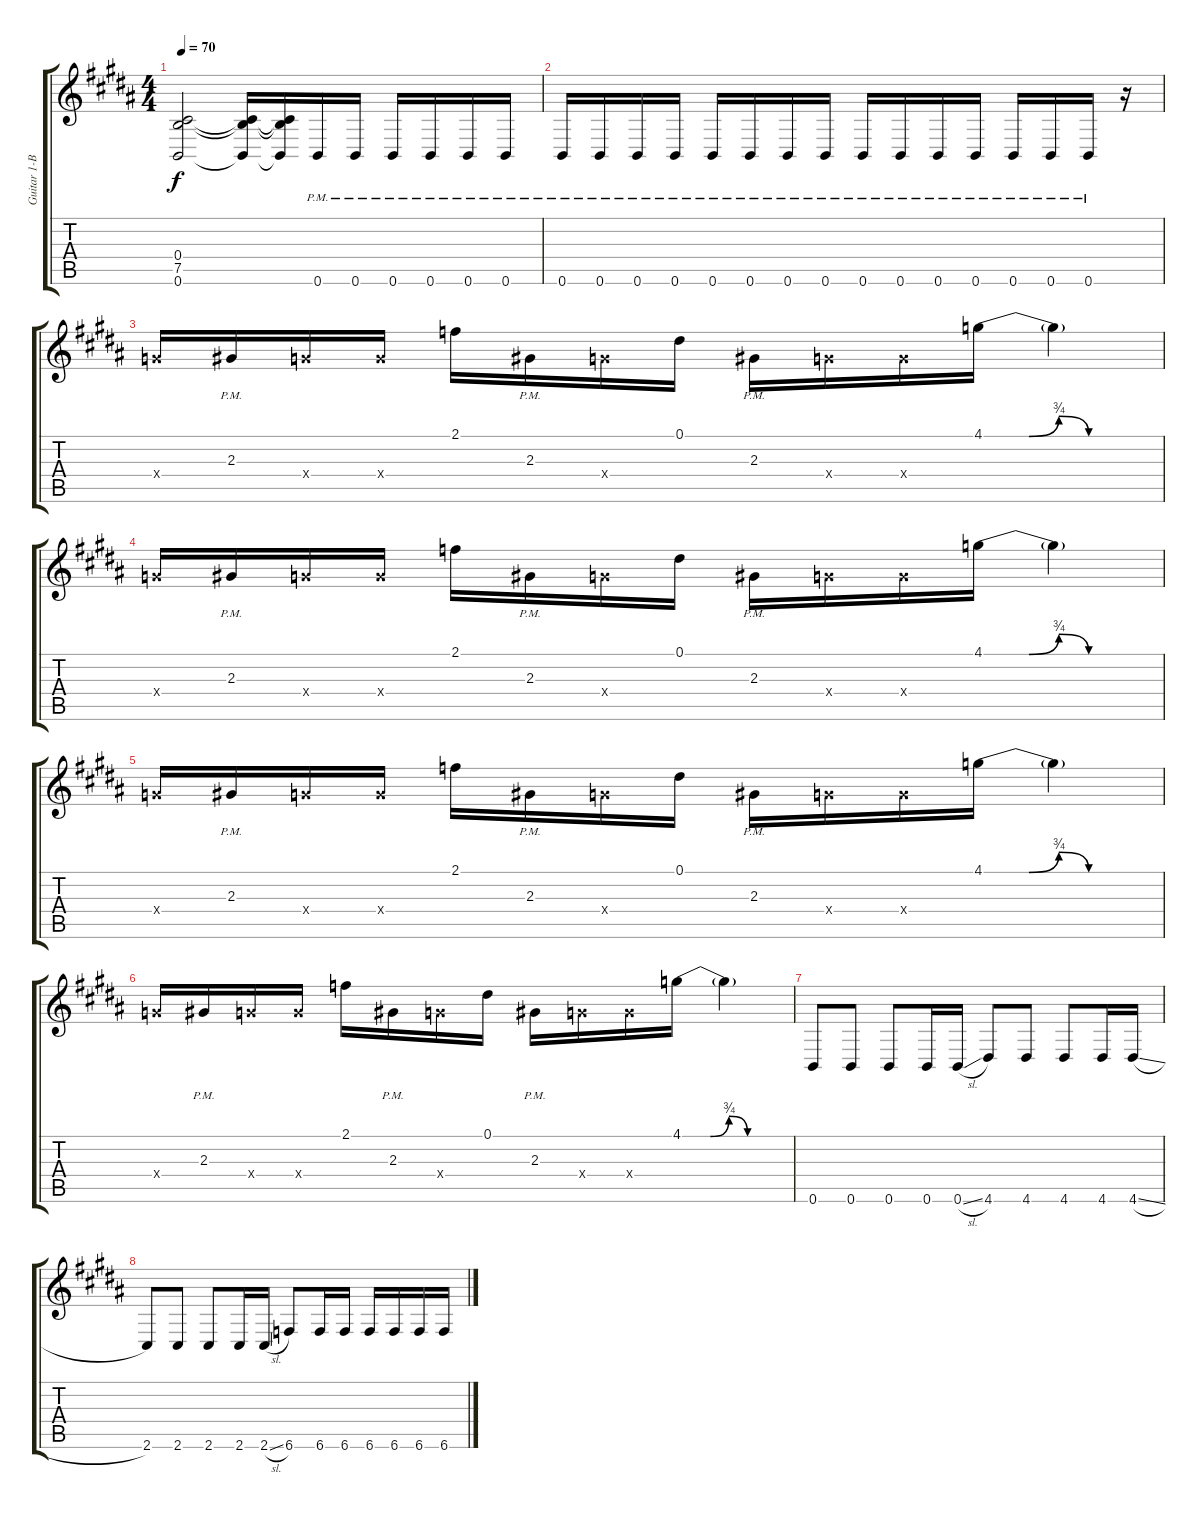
\track ("Guitar 1-B" "Guitar 1-B") {instrument electricbasspick}
\staff {score tabs}
\tuning (Eb4 B3 Gb3 B2 Gb2 B1) {hide}
\ts (4 4)
\tempo 70
\clef g2
\ks b
(0.4{t} 7.5{t} 0.6{t}).2{dy f} (0.4{t} 7.5{t} 0.6{t}).16 (0.4{t} 7.5{t} 0.6{t}).16 0.6{pm}.16 0.6{pm}.16 0.6{pm}.16 0.6{pm}.16 0.6{pm}.16 0.6{pm}.16 |
0.6{pm}.16 0.6{pm}.16 0.6{pm}.16 0.6{pm}.16 0.6{pm}.16 0.6{pm}.16 0.6{pm}.16 0.6{pm}.16 0.6{pm}.16 0.6{pm}.16 0.6{pm}.16 0.6{pm}.16 0.6{pm}.16 0.6{pm}.16 0.6{pm}.16 r.16 |
8.4{x}.16 2.3{pm}.16 8.4{x}.16 8.4{x}.16 2.1.16 2.3{pm}.16 8.4{x}.16 0.1.16 2.3{pm}.16 8.4{x}.16 8.4{x}.16 4.1{be (custom 0 0 15 0 25 3 35 0 60 0)}.16 4.1{t}.4 |
8.4{x}.16 2.3{pm}.16 8.4{x}.16 8.4{x}.16 2.1.16 2.3{pm}.16 8.4{x}.16 0.1.16 2.3{pm}.16 8.4{x}.16 8.4{x}.16 4.1{be (custom 0 0 15 0 25 3 35 0 60 0)}.16 4.1{t}.4 |
8.4{x}.16 2.3{pm}.16 8.4{x}.16 8.4{x}.16 2.1.16 2.3{pm}.16 8.4{x}.16 0.1.16 2.3{pm}.16 8.4{x}.16 8.4{x}.16 4.1{be (custom 0 0 15 0 25 3 35 0 60 0)}.16 4.1{t}.4 |
8.4{x}.16 2.3{pm}.16 8.4{x}.16 8.4{x}.16 2.1.16 2.3{pm}.16 8.4{x}.16 0.1.16 2.3{pm}.16 8.4{x}.16 8.4{x}.16 4.1{be (custom 0 0 15 0 25 3 35 0 60 0)}.16 4.1{t}.4 |
0.6.8 0.6.8 0.6.8 0.6.16 0.6{sl}.16 4.6.8 4.6.8 4.6.8 4.6.16 4.6{sl}.16 |
2.6.8 2.6.8 2.6.8 2.6.16 2.6{sl}.16 6.6.8 6.6.16 6.6.16 6.6.16 6.6.16 6.6.16 6.6.16
